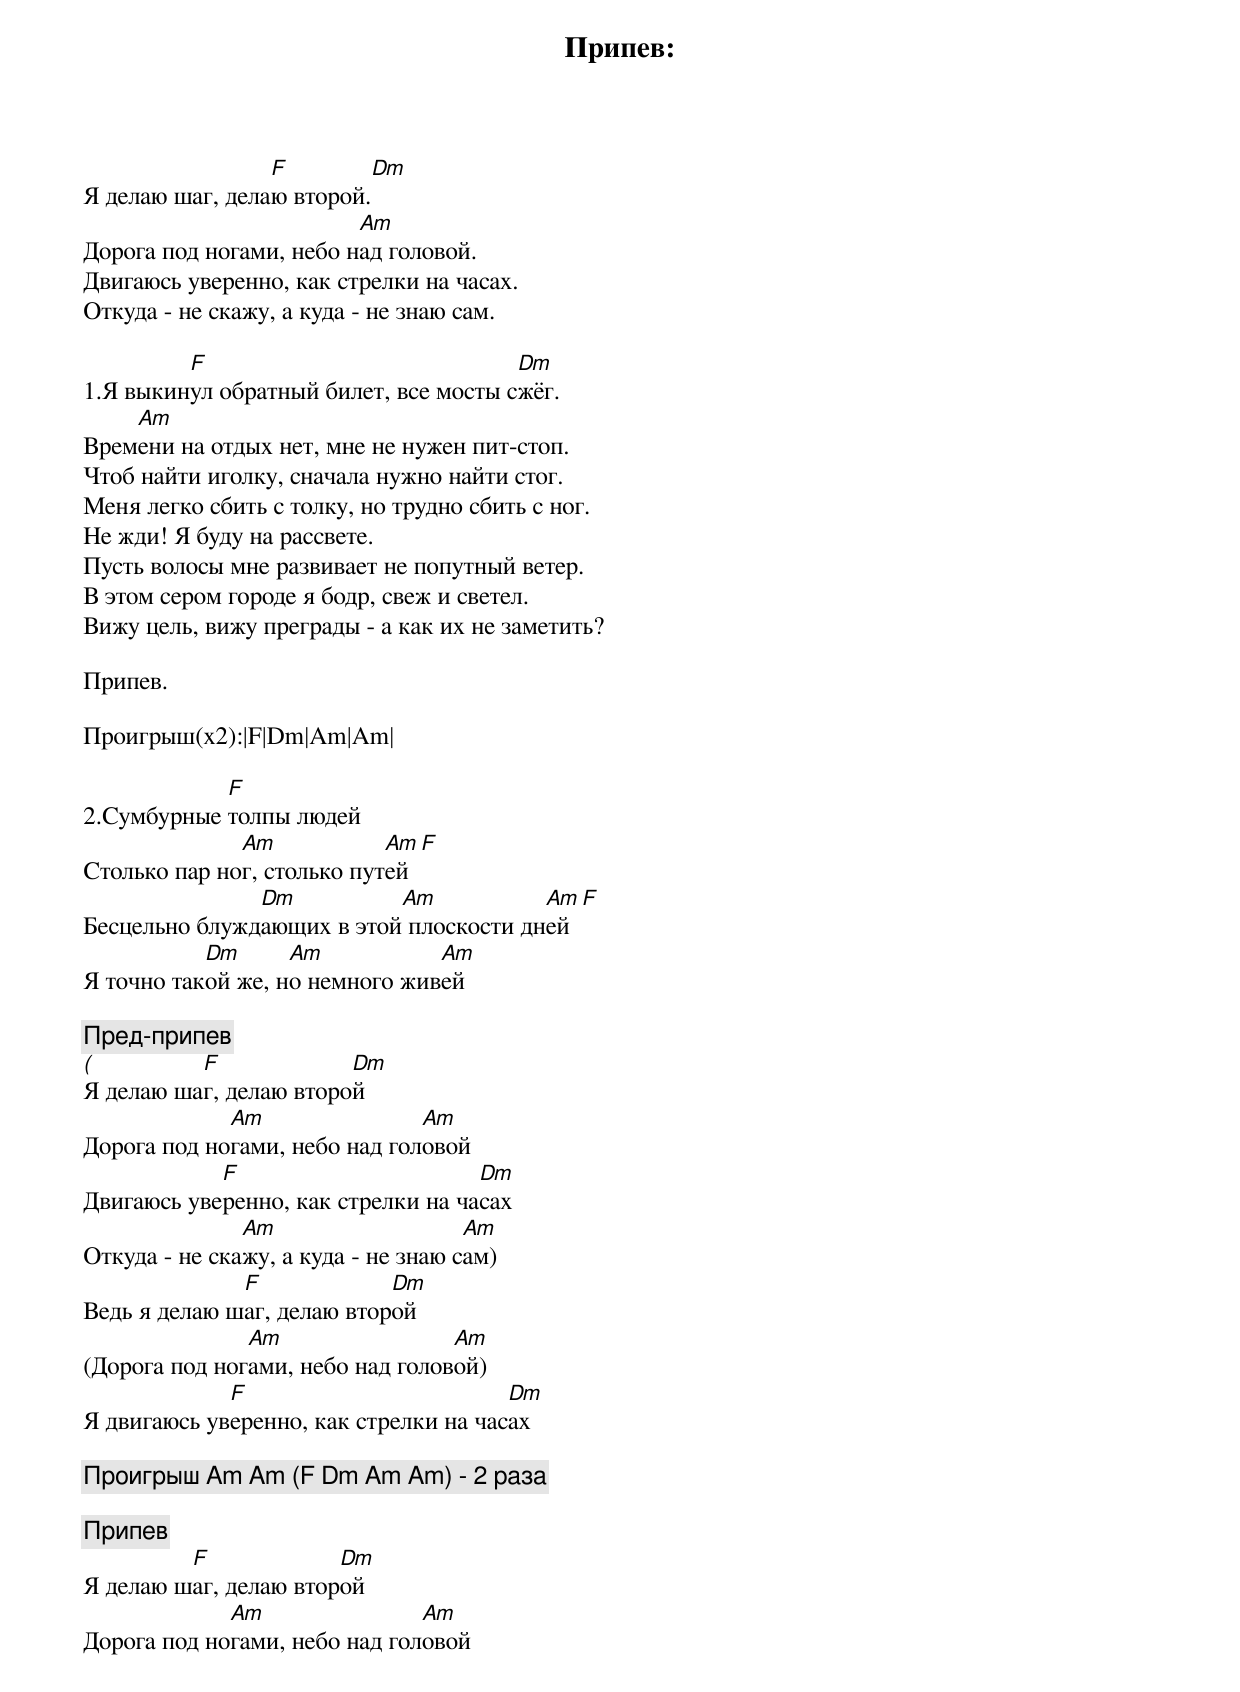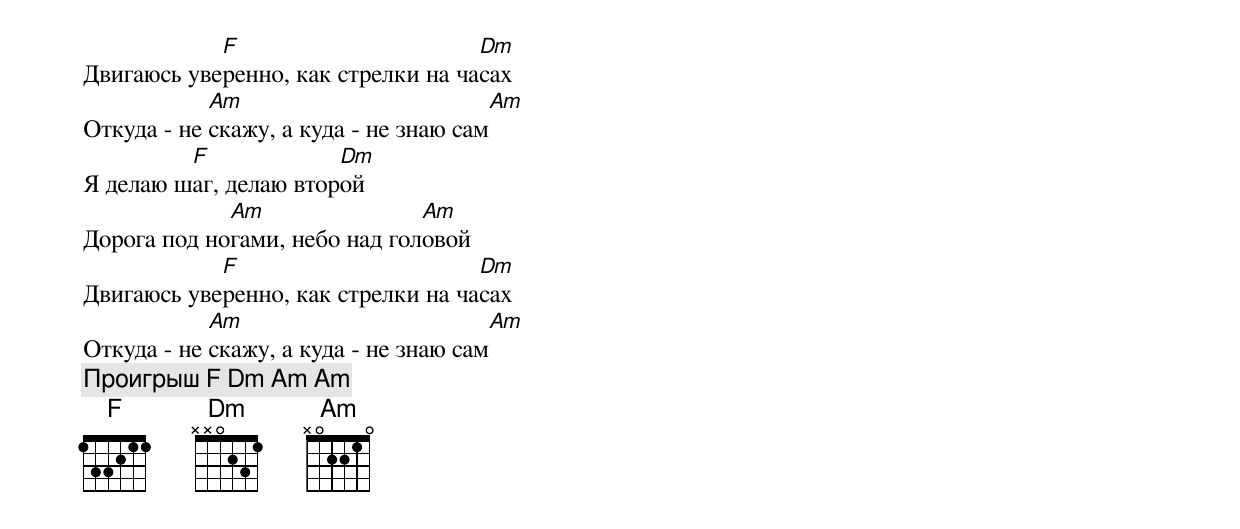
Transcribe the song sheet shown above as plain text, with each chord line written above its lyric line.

Припев:
                 F                     Dm
Я делаю шаг, делаю второй.
                         Am
Дорога под ногами, небо над головой.
Двигаюсь уверенно, как стрелки на часах.
Откуда - не скажу, а куда - не знаю сам.

         F                             Dm
1.Я выкинул обратный билет, все мосты сжёг.
    Am
Времени на отдых нет, мне не нужен пит-стоп.
Чтоб найти иголку, сначала нужно найти стог.
Меня легко сбить с толку, но трудно сбить с ног.
Не жди! Я буду на рассвете.
Пусть волосы мне развивает не попутный ветер.
В этом сером городе я бодр, свеж и светел.
Вижу цель, вижу преграды - а как их не заметить?

Припев.

Проигрыш(x2):|F|Dm|Am|Am|

            F
2.Сумбурные толпы людей
              Am            Am   F
Столько пар ног, столько путей
               Dm          Am           Am     F
Бесцельно блуждающих в этой плоскости дней
           Dm      Am           Am
Я точно такой же, но немного живей

[Пред-припев]
(         F             Dm
Я делаю шаг, делаю второй
             Am                Am
Дорога под ногами, небо над головой
            F                       Dm
Двигаюсь уверенно, как стрелки на часах
               Am                    Am
Откуда - не скажу, а куда - не знаю сам)
              F             Dm
Ведь я делаю шаг, делаю второй
               Am                 Am
(Дорога под ногами, небо над головой)
             F                         Dm
Я двигаюсь уверенно, как стрелки на часах

[Проигрыш] Am Am (F Dm Am Am) - 2 раза

[Припев]
         F             Dm
Я делаю шаг, делаю второй
             Am                Am
Дорога под ногами, небо над головой
            F                       Dm
Двигаюсь уверенно, как стрелки на часах
            Am                         Am
Откуда - не скажу, а куда - не знаю сам
         F             Dm
Я делаю шаг, делаю второй
             Am                Am
Дорога под ногами, небо над головой
            F                       Dm
Двигаюсь уверенно, как стрелки на часах
            Am                         Am
Откуда - не скажу, а куда - не знаю сам
[Проигрыш] F Dm Am Am
